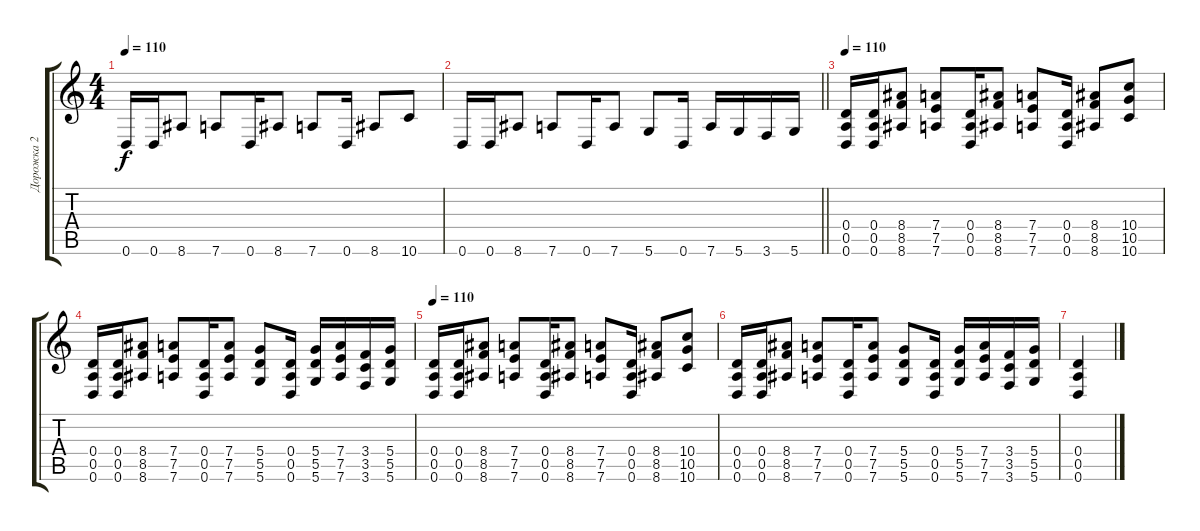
\track ("Дорожка 2" "Дорожка 2") {instrument distortionguitar}
\staff {score tabs}
\tuning (E4 B3 G3 D3 A2 D2) {hide}
\ts (4 4)
\tempo 110
\clef g2
\ks c
0.6.16{dy f} 0.6.16 8.6.8 7.6.8 0.6.16 8.6.8 7.6.8 0.6.16 8.6.8 10.6.8 |
\barLineRight lightlight
0.6.16 0.6.16 8.6.8 7.6.8 0.6.16 7.6.8 5.6.8 0.6.16 7.6.16 5.6.16 3.6.16 5.6.16 |
\tempo 110
(0.4 0.5 0.6).16 (0.4 0.5 0.6).16 (8.4 8.5 8.6).8 (7.4 7.5 7.6).8 (0.4 0.5 0.6).16 (8.4 8.5 8.6).8 (7.4 7.5 7.6).8 (0.4 0.5 0.6).16 (8.4 8.5 8.6).8 (10.4 10.5 10.6).8 |
(0.4 0.5 0.6).16 (0.4 0.5 0.6).16 (8.4 8.5 8.6).8 (7.4 7.5 7.6).8 (0.4 0.5 0.6).16 (7.4 7.5 7.6).8 (5.4 5.5 5.6).8 (0.4 0.5 0.6).16 (5.4 5.5 5.6).16 (7.4 7.5 7.6).16 (3.4 3.5 3.6).16 (5.4 5.5 5.6).16 |
\tempo 110
(0.4 0.5 0.6).16 (0.4 0.5 0.6).16 (8.4 8.5 8.6).8 (7.4 7.5 7.6).8 (0.4 0.5 0.6).16 (8.4 8.5 8.6).8 (7.4 7.5 7.6).8 (0.4 0.5 0.6).16 (8.4 8.5 8.6).8 (10.4 10.5 10.6).8 |
(0.4 0.5 0.6).16 (0.4 0.5 0.6).16 (8.4 8.5 8.6).8 (7.4 7.5 7.6).8 (0.4 0.5 0.6).16 (7.4 7.5 7.6).8 (5.4 5.5 5.6).8 (0.4 0.5 0.6).16 (5.4 5.5 5.6).16 (7.4 7.5 7.6).16 (3.4 3.5 3.6).16 (5.4 5.5 5.6).16 |
(0.4 0.5 0.6).4
